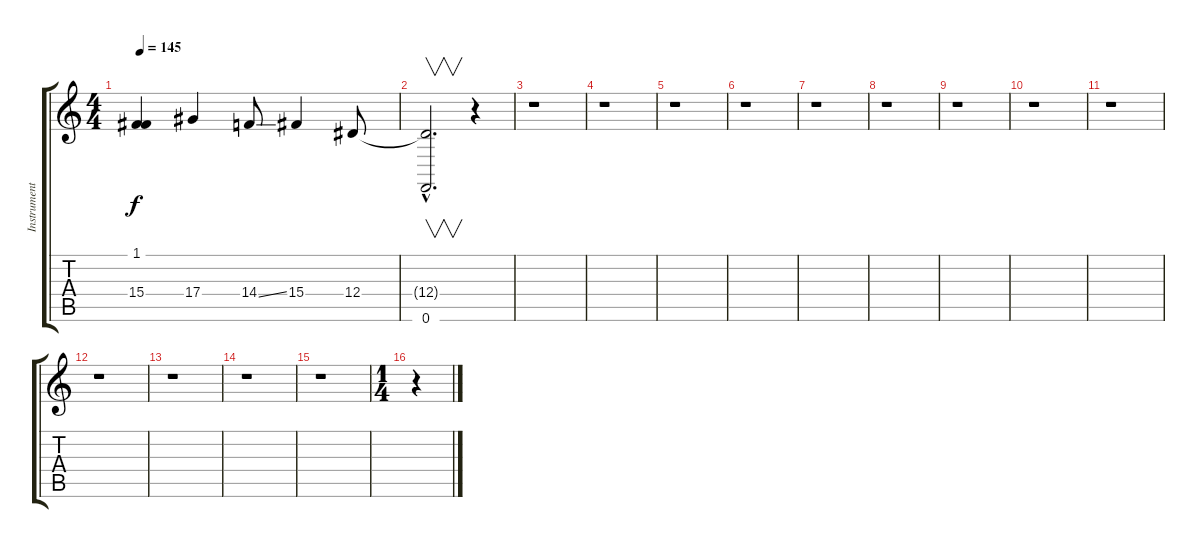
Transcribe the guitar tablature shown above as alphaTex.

\track ("Instrument1" "Instrument") {instrument piccolo}
\staff {score tabs}
\tuning (F4 C4 Ab3 Eb3 Bb2 F2) {hide}
\ts (4 4)
\tempo 145
\clef g2
\ks c
(1.1 15.4).4{dy f} 17.4.4 14.4{ss}.8 15.4.4 12.4.8 |
(12.4{hac t} 0.6{hac}).2{v d} r.4 |
r.1 |
r.1 |
r.1 |
r.1 |
r.1 |
r.1 |
r.1 |
r.1 |
r.1 |
r.1 |
r.1 |
r.1 |
r.1 |
\ts (1 4)
r.4
